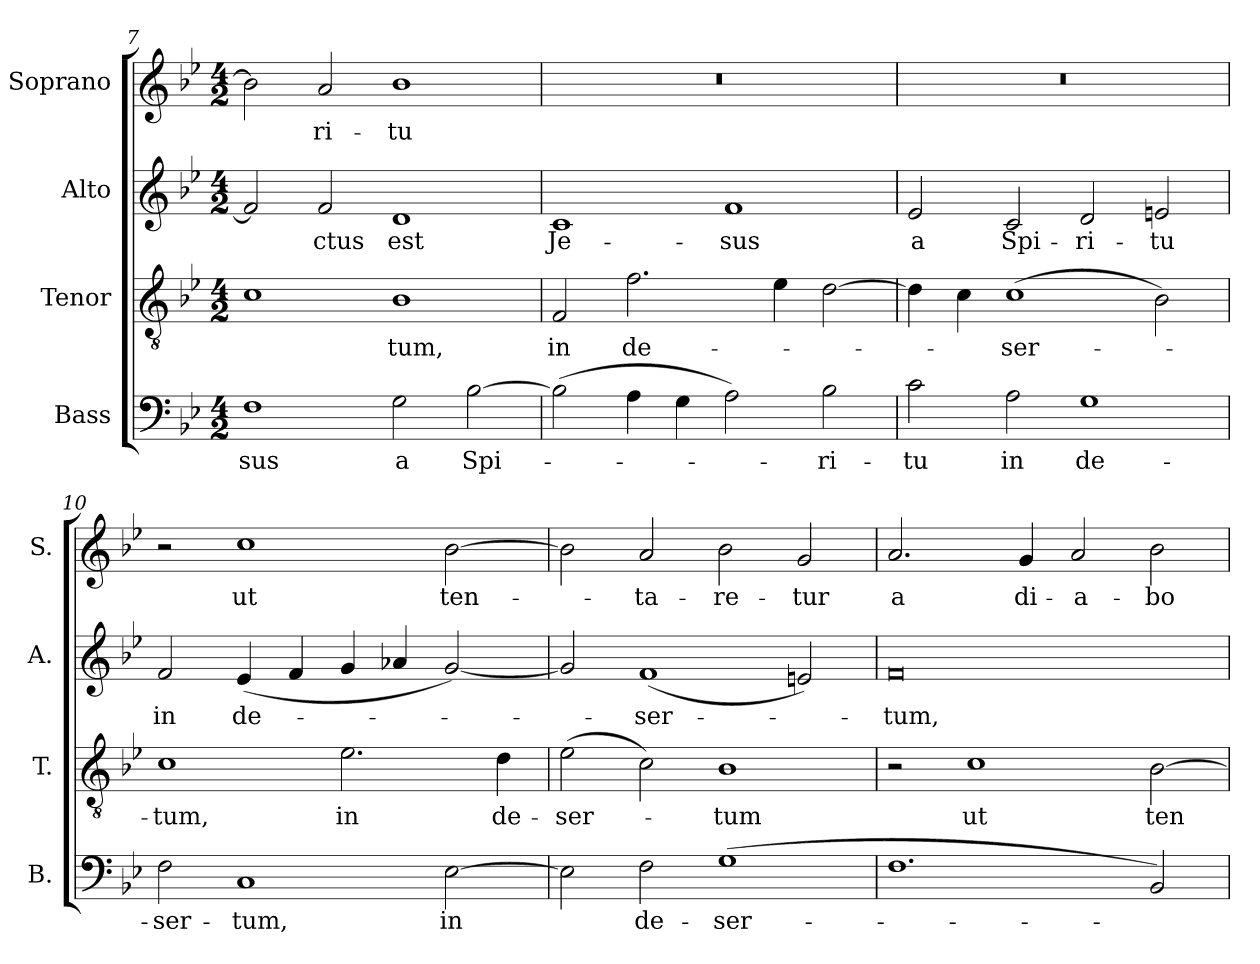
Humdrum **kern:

**kern	**text	**kern	**text	**kern	**text	**kern	**text
*part4	*part4	*part3	*part3	*part2	*part2	*part1	*part1
*staff4	*staff4	*staff3	*staff3	*staff2	*staff2	*staff1	*staff1
*I"Bass	*	*I"Tenor	*	*I"Alto	*	*I"Soprano	*
*I'B.	*	*I'T.	*	*I'A.	*	*I'S.	*
*clefF4	*	*clefGv2	*	*clefG2	*	*clefG2	*
*	*	*ITrd7c12	*	*	*	*	*
*k[b-e-]	*	*k[b-e-]	*	*k[b-e-]	*	*k[b-e-]	*
*B-:	*	*B-:	*	*B-:	*	*B-:	*
*M4/2	*	*M4/2	*	*M4/2	*	*M4/2	*
=7	=7	=7	=7	=7	=7	=7	=7
!	!LO:LY:b:color=#000000	!	!	!	!	!	!
1Fi	-sus	1Ci	.	2fi/]	.	2b-i\]	.
!	!	!	!	!	!LO:LY:b:color=#000000	!	!
!	!	!	!	!	!	!	!LO:LY:b:color=#000000
.	.	.	.	2fi/	-ctus	2ai/	-ri-
!	!LO:LY:b:color=#000000	!	!	!	!	!	!
!	!	!	!LO:LY:b:color=#000000	!	!	!	!
!	!	!	!	!	!LO:LY:b:color=#000000	!	!
!	!	!	!	!	!	!	!LO:LY:b:color=#000000
2Gi\	a	1BB-i	-tum,	1di	est	1b-i	-tu
!	!LO:LY:b:color=#000000	!	!	!	!	!	!
[2B-i\	Spi-	.	.	.	.	.	.
=8	=8	=8	=8	=8	=8	=8	=8
!	!	!	!LO:LY:b:color=#000000	!	!	!	!
!	!	!	!	!	!LO:LY:b:color=#000000	!LO:N:vis=1	!
(2B-i\]	.	2FFi/	in	1ci	Je-	0r	.
!	!	!	!LO:LY:b:color=#000000	!	!	!	!
4Ai\	.	2.Fi\	de-	.	.	.	.
4Gi\	.	.	.	.	.	.	.
!	!	!	!	!	!LO:LY:b:color=#000000	!	!
2Ai\)	.	.	.	1fi	-sus	.	.
.	.	4E-i\	.	.	.	.	.
!	!LO:LY:b:color=#000000	!	!	!	!	!	!
2B-i\	-ri-	[2Di\	.	.	.	.	.
=9	=9	=9	=9	=9	=9	=9	=9
!	!LO:LY:b:color=#000000	!	!	!	!	!	!
!	!	!	!	!	!LO:LY:b:color=#000000	!LO:N:vis=1	!
2ci\	-tu	4Di\]	.	2e-i/	a	0r	.
.	.	4Ci\	.	.	.	.	.
!	!LO:LY:b:color=#000000	!	!	!	!	!	!
!	!	!	!LO:LY:b:color=#000000	!	!	!	!
!	!	!	!	!	!LO:LY:b:color=#000000	!	!
2Ai\	in	(1Ci	-ser-	2ci/	Spi-	.	.
!	!LO:LY:b:color=#000000	!	!	!	!	!	!
!	!	!	!	!	!LO:LY:b:color=#000000	!	!
1Gi	de-	.	.	2di/	-ri-	.	.
!	!	!	!	!	!LO:LY:b:color=#000000	!	!
.	.	2BB-i\)	.	2eni/	-tu	.	.
!!LO:LB:g=z
=10	=10	=10	=10	=10	=10	=10	=10
!	!LO:LY:b:color=#000000	!	!	!	!	!	!
!	!	!	!LO:LY:b:color=#000000	!	!	!	!
!	!	!	!	!	!LO:LY:b:color=#000000	!	!
2Fi\	-ser-	1Ci	-tum,	2fi/	in	2r	.
!	!LO:LY:b:color=#000000	!	!	!	!	!	!
!	!	!	!	!	!LO:LY:b:color=#000000	!	!
!	!	!	!	!	!	!	!LO:LY:b:color=#000000
1Ci	-tum,	.	.	(4e-i/	de-	1cci	ut
.	.	.	.	4fi/	.	.	.
!	!	!	!LO:LY:b:color=#000000	!	!	!	!
.	.	2.E-i\	in	4gi/	.	.	.
.	.	.	.	4a-Xi/	.	.	.
!	!LO:LY:b:color=#000000	!	!	!	!	!	!
!	!	!	!	!	!	!	!LO:LY:b:color=#000000
[2E-i\	in	.	.	[2gi/)	.	[2b-i\	ten-
!	!	!	!LO:LY:b:color=#000000	!	!	!	!
.	.	4Di\	de-	.	.	.	.
=11	=11	=11	=11	=11	=11	=11	=11
!	!	!	!LO:LY:b:color=#000000	!	!	!	!
2E-i\]	.	(2E-i\	-ser-	2gi/]	.	2b-i\]	.
!	!LO:LY:b:color=#000000	!	!	!	!	!	!
!	!	!	!	!	!LO:LY:b:color=#000000	!	!
!	!	!	!	!	!	!	!LO:LY:b:color=#000000
2Fi\	de-	2Ci\)	.	(1fi	-ser-	2ai/	-ta-
!	!LO:LY:b:color=#000000	!	!	!	!	!	!
!	!	!	!LO:LY:b:color=#000000	!	!	!	!
!	!	!	!	!	!	!	!LO:LY:b:color=#000000
(1Gi	-ser-	1BB-i	-tum	.	.	2b-i\	-re-
!	!	!	!	!	!	!	!LO:LY:b:color=#000000
.	.	.	.	2eni/)	.	2gi/	-tur
=12	=12	=12	=12	=12	=12	=12	=12
!	!	!	!	!	!LO:LY:b:color=#000000	!	!
!	!	!	!	!	!	!	!LO:LY:b:color=#000000
1.Fi	.	2r	.	0fi	-tum,	2.ai/	a
!	!	!	!LO:LY:b:color=#000000	!	!	!	!
.	.	1Ci	ut	.	.	.	.
!	!	!	!	!	!	!	!LO:LY:b:color=#000000
.	.	.	.	.	.	4gi/	di-
!	!	!	!	!	!	!	!LO:LY:b:color=#000000
.	.	.	.	.	.	2ai/	-a-
!	!	!	!LO:LY:b:color=#000000	!	!	!	!
!	!	!	!	!	!	!	!LO:LY:b:color=#000000
2BB-i/)	.	[2BB-i\	ten-	.	.	2b-i\	-bo-
=	=	=	=	=	=	=	=
*-	*-	*-	*-	*-	*-	*-	*-
